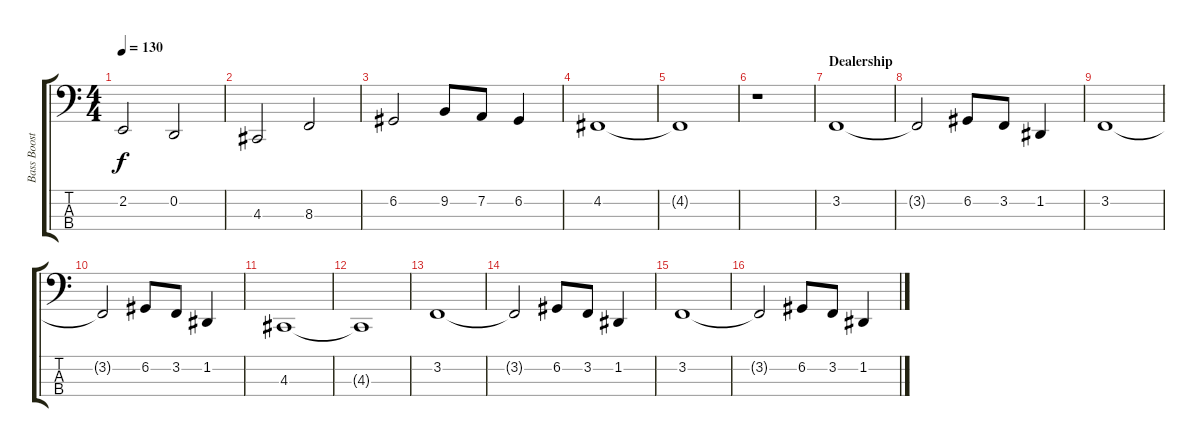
\track ("Bass Boost" "Bass Boost") {instrument reedorgan}
\staff {score tabs}
\tuning (G2 D2 A1 E1) {hide}
\ts (4 4)
\tempo 130
\clef f4
\ks c
2.2.2{dy f} 0.2.2 |
4.3.2 8.3.2 |
6.2.2 9.2.8 7.2.8 6.2.4 |
4.2.1 |
4.2{t}.1 |
r.1 |
\section ("" "Dealership")
3.2.1 |
3.2{t}.2 6.2.8 3.2.8 1.2.4 |
3.2.1 |
3.2{t}.2 6.2.8 3.2.8 1.2.4 |
4.3.1 |
4.3{t}.1 |
3.2.1 |
3.2{t}.2 6.2.8 3.2.8 1.2.4 |
3.2.1 |
3.2{t}.2 6.2.8 3.2.8 1.2.4
